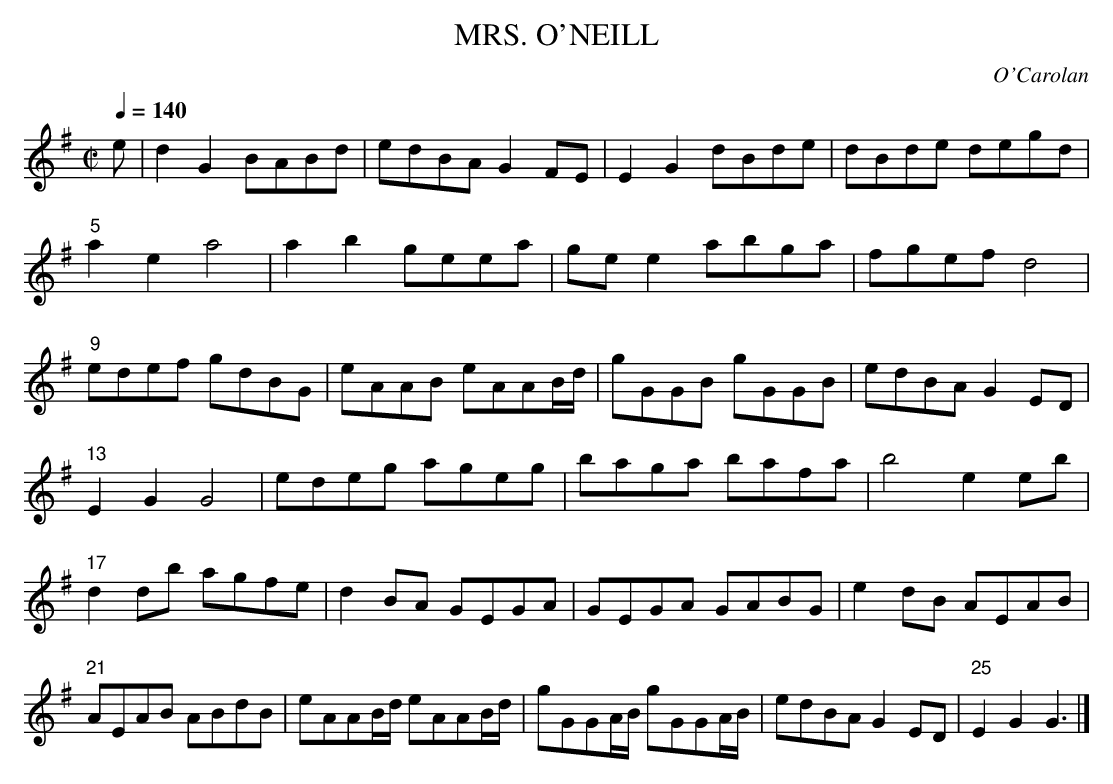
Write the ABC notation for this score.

X:1
T:MRS. O'NEILL
C:O'Carolan
Q:1/4=140
M:C|
L:1/8
K:G
e|d2G2 BABd|edBA G2FE|E2G2 dBde|dBde degd|
"5"a2e2 a4|a2b2 geea|gee2 abga|fgef d4|
"9"edef gdBG|eAAB eAAB/d/|gGGB gGGB|edBA G2ED|
"13"E2G2G4|edeg ageg|baga bafa|b4 e2eb|
"17"d2db agfe|d2BA GEGA|GEGA GABG|e2dB AEAB|
"21"AEAB ABdB|eAAB/d/ eAAB/d/|gGGA/B/ gGGA/B/|\
edBA G2ED|"25"E2G2G3|]
